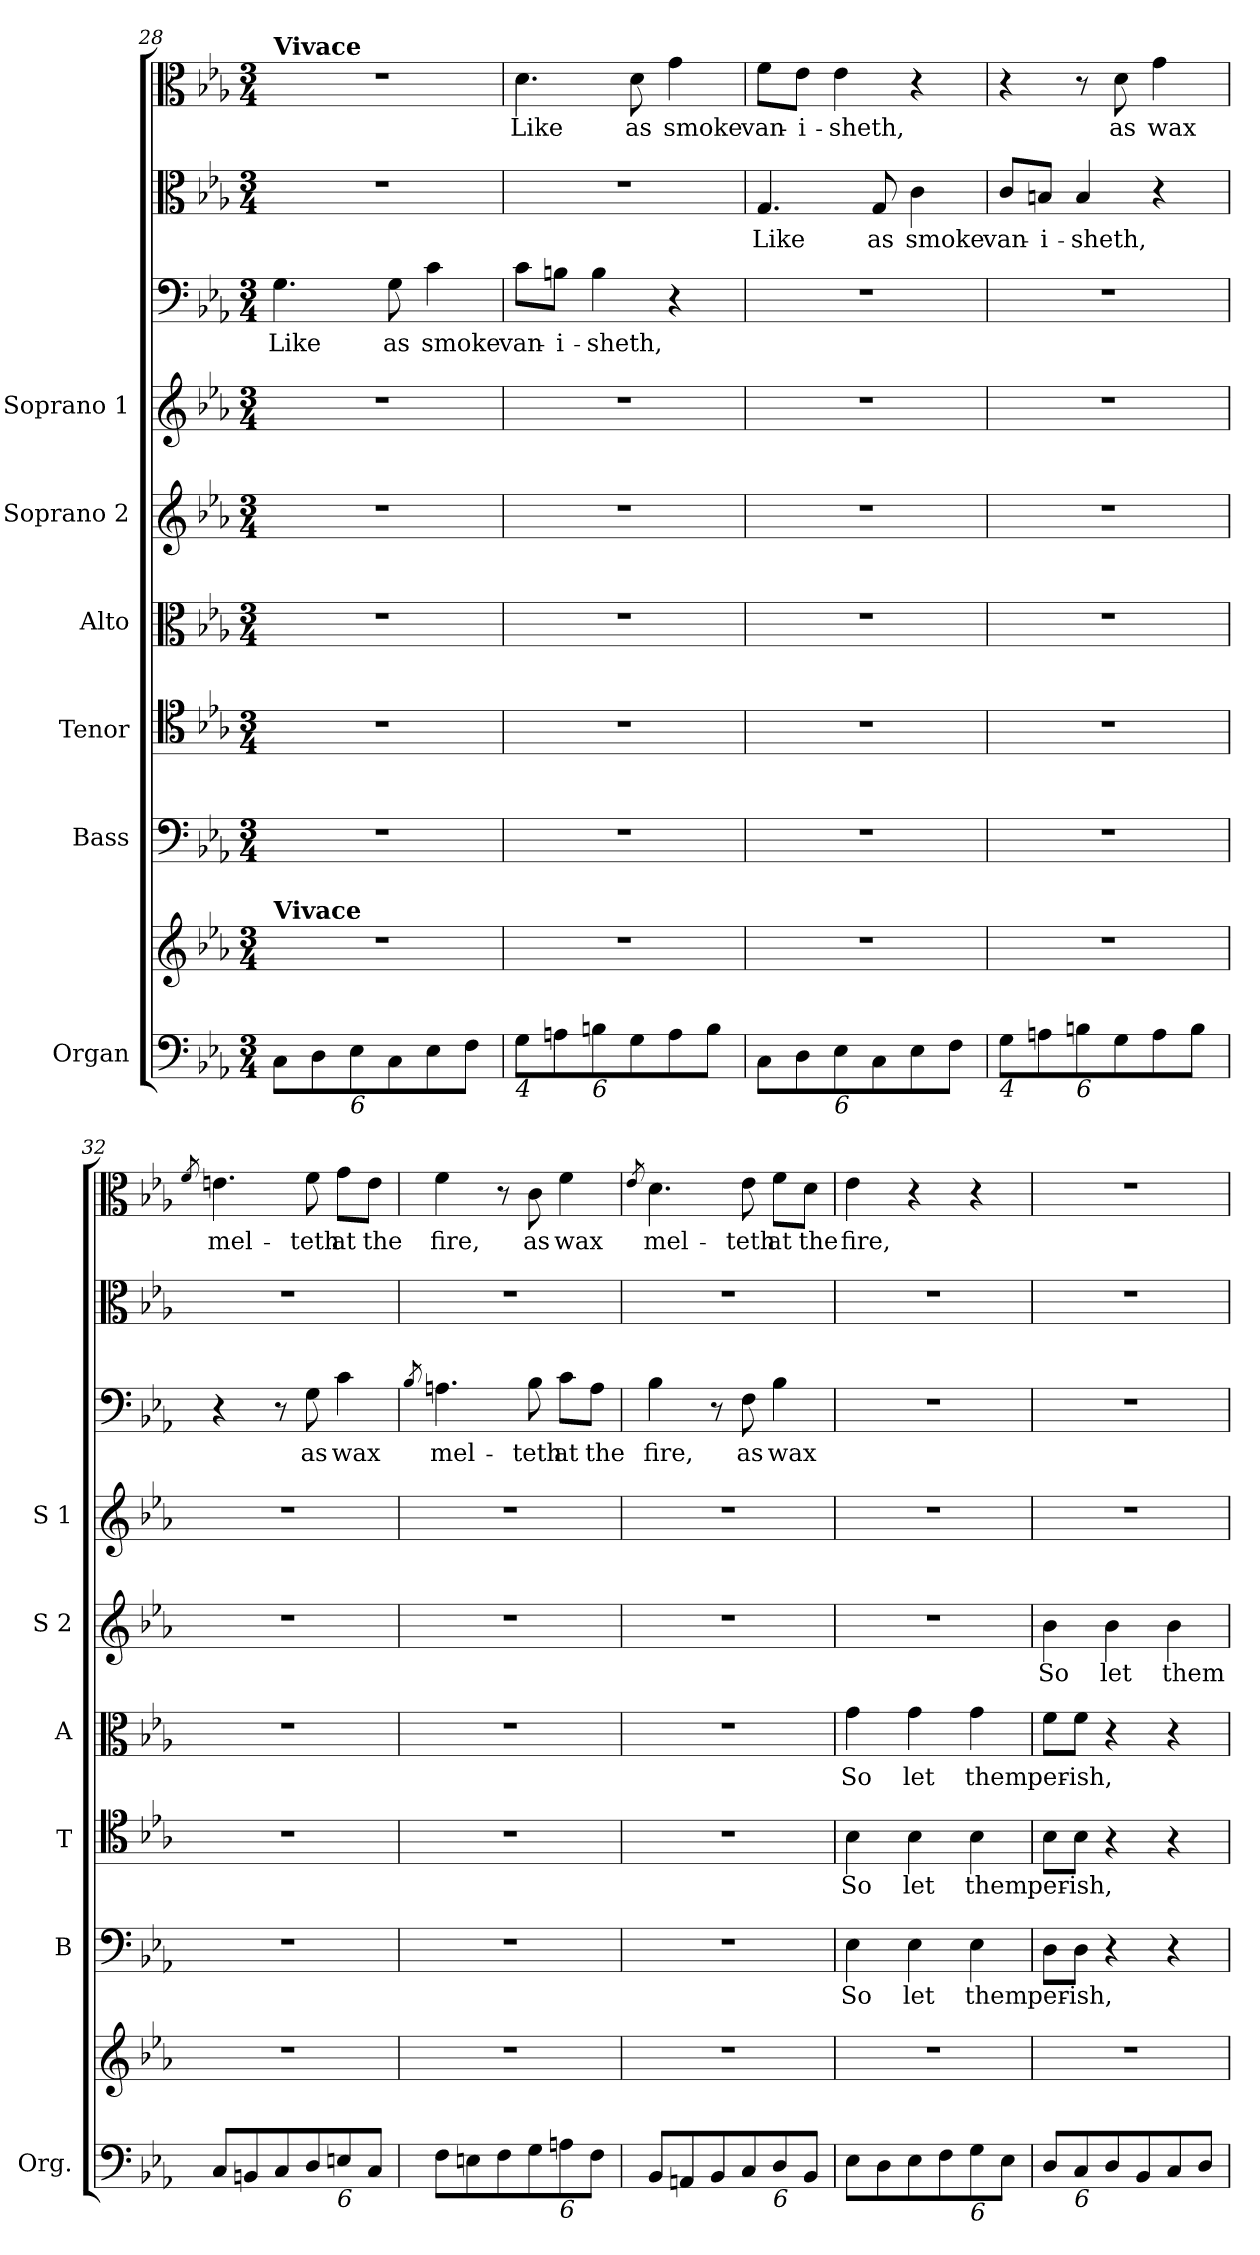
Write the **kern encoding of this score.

**kern	**kern	**kern	**text	**kern	**text	**kern	**text	**kern	**text	**kern	**kern	**text	**kern	**text	**kern	**text
*part9	*part9	*part8	*part8	*part7	*part7	*part6	*part6	*part5	*part5	*part4	*part3	*part3	*part2	*part2	*part1	*part1
*staff10	*staff9	*staff8	*staff8	*staff7	*staff7	*staff6	*staff6	*staff5	*staff5	*staff4	*staff3	*staff3	*staff2	*staff2	*staff1	*staff1
*I"Organ	*	*I"Bass	*	*I"Tenor	*	*I"Alto	*	*I"Soprano 2	*	*I"Soprano 1	*	*	*	*	*	*
*I'Org.	*	*I'B	*	*I'T	*	*I'A	*	*I'S 2	*	*I'S 1	*	*	*	*	*	*
!!LO:LB:g=z
*clefF4	*clefG2	*clefF4	*	*clefC4	*	*clefC3	*	*clefG2	*	*clefG2	*clefF4	*	*clefC3	*	*clefC3	*
*k[b-e-a-]	*k[b-e-a-]	*k[b-e-a-]	*	*k[b-e-a-]	*	*k[b-e-a-]	*	*k[b-e-a-]	*	*k[b-e-a-]	*k[b-e-a-]	*	*k[b-e-a-]	*	*k[b-e-a-]	*
*c:	*c:	*c:	*	*c:	*	*c:	*	*c:	*	*c:	*c:	*	*c:	*	*c:	*
*M3/4	*M3/4	*M3/4	*	*M3/4	*	*M3/4	*	*M3/4	*	*M3/4	*M3/4	*	*M3/4	*	*M3/4	*
*MM100	*MM100	*MM100	*	*MM100	*	*MM100	*	*MM100	*	*MM100	*MM100	*	*MM100	*	*MM100	*
=28	=28	=28	=28	=28	=28	=28	=28	=28	=28	=28	=28	=28	=28	=28	=28	=28
!	!	!	!	!	!	!	!	!	!	!	!	!	!	!	!LO:TX:a:B:t=Vivace	!
!	!LO:TX:a:B:t=Vivace	!	!	!	!	!	!	!	!	!	!	!	!	!	!	!
!	!	!	!	!	!	!	!	!	!	!	!	!LO:LY:b	!	!	!	!
8C\L	2.r	2.r	.	2.r	.	2.r	.	2.r	.	2.r	4.G\	Like	2.r	.	2.r	.
8D\	.	.	.	.	.	.	.	.	.	.	.	.	.	.	.	.
!LO:TX:b:i:t=6	!	!	!	!	!	!	!	!	!	!	!	!	!	!	!	!
8E-\	.	.	.	.	.	.	.	.	.	.	.	.	.	.	.	.
!	!	!	!	!	!	!	!	!	!	!	!	!LO:LY:b	!	!	!	!
8C\	.	.	.	.	.	.	.	.	.	.	8G\	as	.	.	.	.
!	!	!	!	!	!	!	!	!	!	!	!	!LO:LY:b	!	!	!	!
8E-\	.	.	.	.	.	.	.	.	.	.	4c\	smoke	.	.	.	.
8F\J	.	.	.	.	.	.	.	.	.	.	.	.	.	.	.	.
=29	=29	=29	=29	=29	=29	=29	=29	=29	=29	=29	=29	=29	=29	=29	=29	=29
!LO:TX:b:i:t=4	!	!	!	!	!	!	!	!	!	!	!	!	!	!	!	!
!	!	!	!	!	!	!	!	!	!	!	!	!LO:LY:b	!	!	!	!LO:LY:b
8G\L	2.r	2.r	.	2.r	.	2.r	.	2.r	.	2.r	8c\L	van-	2.r	.	4.d\	Like
!	!	!	!	!	!	!	!	!	!	!	!	!LO:LY:b	!	!	!	!
8An\	.	.	.	.	.	.	.	.	.	.	8Bn\J	-i-	.	.	.	.
!LO:TX:b:i:t=6	!	!	!	!	!	!	!	!	!	!	!	!	!	!	!	!
!	!	!	!	!	!	!	!	!	!	!	!	!LO:LY:b	!	!	!	!
8Bn\	.	.	.	.	.	.	.	.	.	.	4B\	-sheth,	.	.	.	.
!	!	!	!	!	!	!	!	!	!	!	!	!	!	!	!	!LO:LY:b
8G\	.	.	.	.	.	.	.	.	.	.	.	.	.	.	8d\	as
!	!	!	!	!	!	!	!	!	!	!	!	!	!	!	!	!LO:LY:b
8A\	.	.	.	.	.	.	.	.	.	.	4r	.	.	.	4g\	smoke
8B\J	.	.	.	.	.	.	.	.	.	.	.	.	.	.	.	.
=30	=30	=30	=30	=30	=30	=30	=30	=30	=30	=30	=30	=30	=30	=30	=30	=30
!	!	!	!	!	!	!	!	!	!	!	!	!	!	!LO:LY:b	!	!LO:LY:b
8C\L	2.r	2.r	.	2.r	.	2.r	.	2.r	.	2.r	2.r	.	4.G/	Like	8f\L	van-
!	!	!	!	!	!	!	!	!	!	!	!	!	!	!	!	!LO:LY:b
8D\	.	.	.	.	.	.	.	.	.	.	.	.	.	.	8e-\J	-i-
!LO:TX:b:i:t=6	!	!	!	!	!	!	!	!	!	!	!	!	!	!	!	!
!	!	!	!	!	!	!	!	!	!	!	!	!	!	!	!	!LO:LY:b
8E-\	.	.	.	.	.	.	.	.	.	.	.	.	.	.	4e-\	-sheth,
!	!	!	!	!	!	!	!	!	!	!	!	!	!	!LO:LY:b	!	!
8C\	.	.	.	.	.	.	.	.	.	.	.	.	8G/	as	.	.
!	!	!	!	!	!	!	!	!	!	!	!	!	!	!LO:LY:b	!	!
8E-\	.	.	.	.	.	.	.	.	.	.	.	.	4c\	smoke	4r	.
8F\J	.	.	.	.	.	.	.	.	.	.	.	.	.	.	.	.
=31	=31	=31	=31	=31	=31	=31	=31	=31	=31	=31	=31	=31	=31	=31	=31	=31
!LO:TX:b:i:t=4	!	!	!	!	!	!	!	!	!	!	!	!	!	!	!	!
!	!	!	!	!	!	!	!	!	!	!	!	!	!	!LO:LY:b	!	!
8G\L	2.r	2.r	.	2.r	.	2.r	.	2.r	.	2.r	2.r	.	8c/L	van-	4r	.
!	!	!	!	!	!	!	!	!	!	!	!	!	!	!LO:LY:b	!	!
8An\	.	.	.	.	.	.	.	.	.	.	.	.	8Bn/J	-i-	.	.
!LO:TX:b:i:t=6	!	!	!	!	!	!	!	!	!	!	!	!	!	!	!	!
!	!	!	!	!	!	!	!	!	!	!	!	!	!	!LO:LY:b	!	!
8Bn\	.	.	.	.	.	.	.	.	.	.	.	.	4B/	-sheth,	8r	.
!	!	!	!	!	!	!	!	!	!	!	!	!	!	!	!	!LO:LY:b
8G\	.	.	.	.	.	.	.	.	.	.	.	.	.	.	8d\	as
!	!	!	!	!	!	!	!	!	!	!	!	!	!	!	!	!LO:LY:b
8A\	.	.	.	.	.	.	.	.	.	.	.	.	4r	.	4g\	wax
8B\J	.	.	.	.	.	.	.	.	.	.	.	.	.	.	.	.
=32	=32	=32	=32	=32	=32	=32	=32	=32	=32	=32	=32	=32	=32	=32	=32	=32
.	.	.	.	.	.	.	.	.	.	.	.	.	.	.	8qf/	.
!	!	!	!	!	!	!	!	!	!	!	!	!	!	!	!	!LO:LY:b
8C/L	2.r	2.r	.	2.r	.	2.r	.	2.r	.	2.r	4r	.	2.r	.	4.en\	mel-
8BBn/	.	.	.	.	.	.	.	.	.	.	.	.	.	.	.	.
8C/	.	.	.	.	.	.	.	.	.	.	8r	.	.	.	.	.
!	!	!	!	!	!	!	!	!	!	!	!	!LO:LY:b	!	!	!	!LO:LY:b
8D/	.	.	.	.	.	.	.	.	.	.	8G\	as	.	.	8f\	-teth
!LO:TX:b:i:t=6	!	!	!	!	!	!	!	!	!	!	!	!	!	!	!	!
!	!	!	!	!	!	!	!	!	!	!	!	!LO:LY:b	!	!	!	!LO:LY:b
8En/	.	.	.	.	.	.	.	.	.	.	4c\	wax	.	.	8g\L	at
!	!	!	!	!	!	!	!	!	!	!	!	!	!	!	!	!LO:LY:b
8C/J	.	.	.	.	.	.	.	.	.	.	.	.	.	.	8e\J	the
!!LO:PB:g=z
=33	=33	=33	=33	=33	=33	=33	=33	=33	=33	=33	=33	=33	=33	=33	=33	=33
.	.	.	.	.	.	.	.	.	.	.	8qB-/	.	.	.	.	.
!	!	!	!	!	!	!	!	!	!	!	!	!LO:LY:b	!	!	!	!LO:LY:b
8F\L	2.r	2.r	.	2.r	.	2.r	.	2.r	.	2.r	4.An\	mel-	2.r	.	4f\	fire,
8En\	.	.	.	.	.	.	.	.	.	.	.	.	.	.	.	.
8F\	.	.	.	.	.	.	.	.	.	.	.	.	.	.	8r	.
!	!	!	!	!	!	!	!	!	!	!	!	!LO:LY:b	!	!	!	!LO:LY:b
8G\	.	.	.	.	.	.	.	.	.	.	8B-\	-teth	.	.	8c\	as
!LO:TX:b:i:t=6	!	!	!	!	!	!	!	!	!	!	!	!	!	!	!	!
!	!	!	!	!	!	!	!	!	!	!	!	!LO:LY:b	!	!	!	!LO:LY:b
8An\	.	.	.	.	.	.	.	.	.	.	8c\L	at	.	.	4f\	wax
!	!	!	!	!	!	!	!	!	!	!	!	!LO:LY:b	!	!	!	!
8F\J	.	.	.	.	.	.	.	.	.	.	8A\J	the	.	.	.	.
=34	=34	=34	=34	=34	=34	=34	=34	=34	=34	=34	=34	=34	=34	=34	=34	=34
.	.	.	.	.	.	.	.	.	.	.	.	.	.	.	8qe-/	.
!	!	!	!	!	!	!	!	!	!	!	!	!LO:LY:b	!	!	!	!LO:LY:b
8BB-/L	2.r	2.r	.	2.r	.	2.r	.	2.r	.	2.r	4B-\	fire,	2.r	.	4.d\	mel-
8AAn/	.	.	.	.	.	.	.	.	.	.	.	.	.	.	.	.
8BB-/	.	.	.	.	.	.	.	.	.	.	8r	.	.	.	.	.
!	!	!	!	!	!	!	!	!	!	!	!	!LO:LY:b	!	!	!	!LO:LY:b
8C/	.	.	.	.	.	.	.	.	.	.	8F\	as	.	.	8e-\	-teth
!LO:TX:b:i:t=6	!	!	!	!	!	!	!	!	!	!	!	!	!	!	!	!
!	!	!	!	!	!	!	!	!	!	!	!	!LO:LY:b	!	!	!	!LO:LY:b
8D/	.	.	.	.	.	.	.	.	.	.	4B-\	wax	.	.	8f\L	at
!	!	!	!	!	!	!	!	!	!	!	!	!	!	!	!	!LO:LY:b
8BB-/J	.	.	.	.	.	.	.	.	.	.	.	.	.	.	8d\J	the
=35	=35	=35	=35	=35	=35	=35	=35	=35	=35	=35	=35	=35	=35	=35	=35	=35
!	!	!	!LO:LY:b	!	!LO:LY:b	!	!LO:LY:b	!	!	!	!	!	!	!	!	!LO:LY:b
8E-\L	2.r	4E-\	So	4B-\	So	4g\	So	2.r	.	2.r	2.r	.	2.r	.	4e-\	fire,
8D\	.	.	.	.	.	.	.	.	.	.	.	.	.	.	.	.
!	!	!	!LO:LY:b	!	!LO:LY:b	!	!LO:LY:b	!	!	!	!	!	!	!	!	!
8E-\	.	4E-\	let	4B-\	let	4g\	let	.	.	.	.	.	.	.	4r	.
8F\	.	.	.	.	.	.	.	.	.	.	.	.	.	.	.	.
!LO:TX:b:i:t=6	!	!	!	!	!	!	!	!	!	!	!	!	!	!	!	!
!	!	!	!LO:LY:b	!	!LO:LY:b	!	!LO:LY:b	!	!	!	!	!	!	!	!	!
8G\	.	4E-\	them	4B-\	them	4g\	them	.	.	.	.	.	.	.	4r	.
8E-\J	.	.	.	.	.	.	.	.	.	.	.	.	.	.	.	.
=36	=36	=36	=36	=36	=36	=36	=36	=36	=36	=36	=36	=36	=36	=36	=36	=36
!	!	!	!LO:LY:b	!	!LO:LY:b	!	!LO:LY:b	!	!LO:LY:b	!	!	!	!	!	!	!
8D/L	2.r	8D\L	per-	8B-\L	per-	8f\L	per-	4b-\	So	2.r	2.r	.	2.r	.	2.r	.
!LO:TX:b:i:t=6	!	!	!	!	!	!	!	!	!	!	!	!	!	!	!	!
!	!	!	!LO:LY:b	!	!LO:LY:b	!	!LO:LY:b	!	!	!	!	!	!	!	!	!
8C/	.	8D\J	-ish,	8B-\J	-ish,	8f\J	-ish,	.	.	.	.	.	.	.	.	.
!	!	!	!	!	!	!	!	!	!LO:LY:b	!	!	!	!	!	!	!
8D/	.	4r	.	4r	.	4r	.	4b-\	let	.	.	.	.	.	.	.
8BB-/	.	.	.	.	.	.	.	.	.	.	.	.	.	.	.	.
!	!	!	!	!	!	!	!	!	!LO:LY:b	!	!	!	!	!	!	!
8C/	.	4r	.	4r	.	4r	.	4b-\	them	.	.	.	.	.	.	.
8D/J	.	.	.	.	.	.	.	.	.	.	.	.	.	.	.	.
=	=	=	=	=	=	=	=	=	=	=	=	=	=	=	=	=
*-	*-	*-	*-	*-	*-	*-	*-	*-	*-	*-	*-	*-	*-	*-	*-	*-
